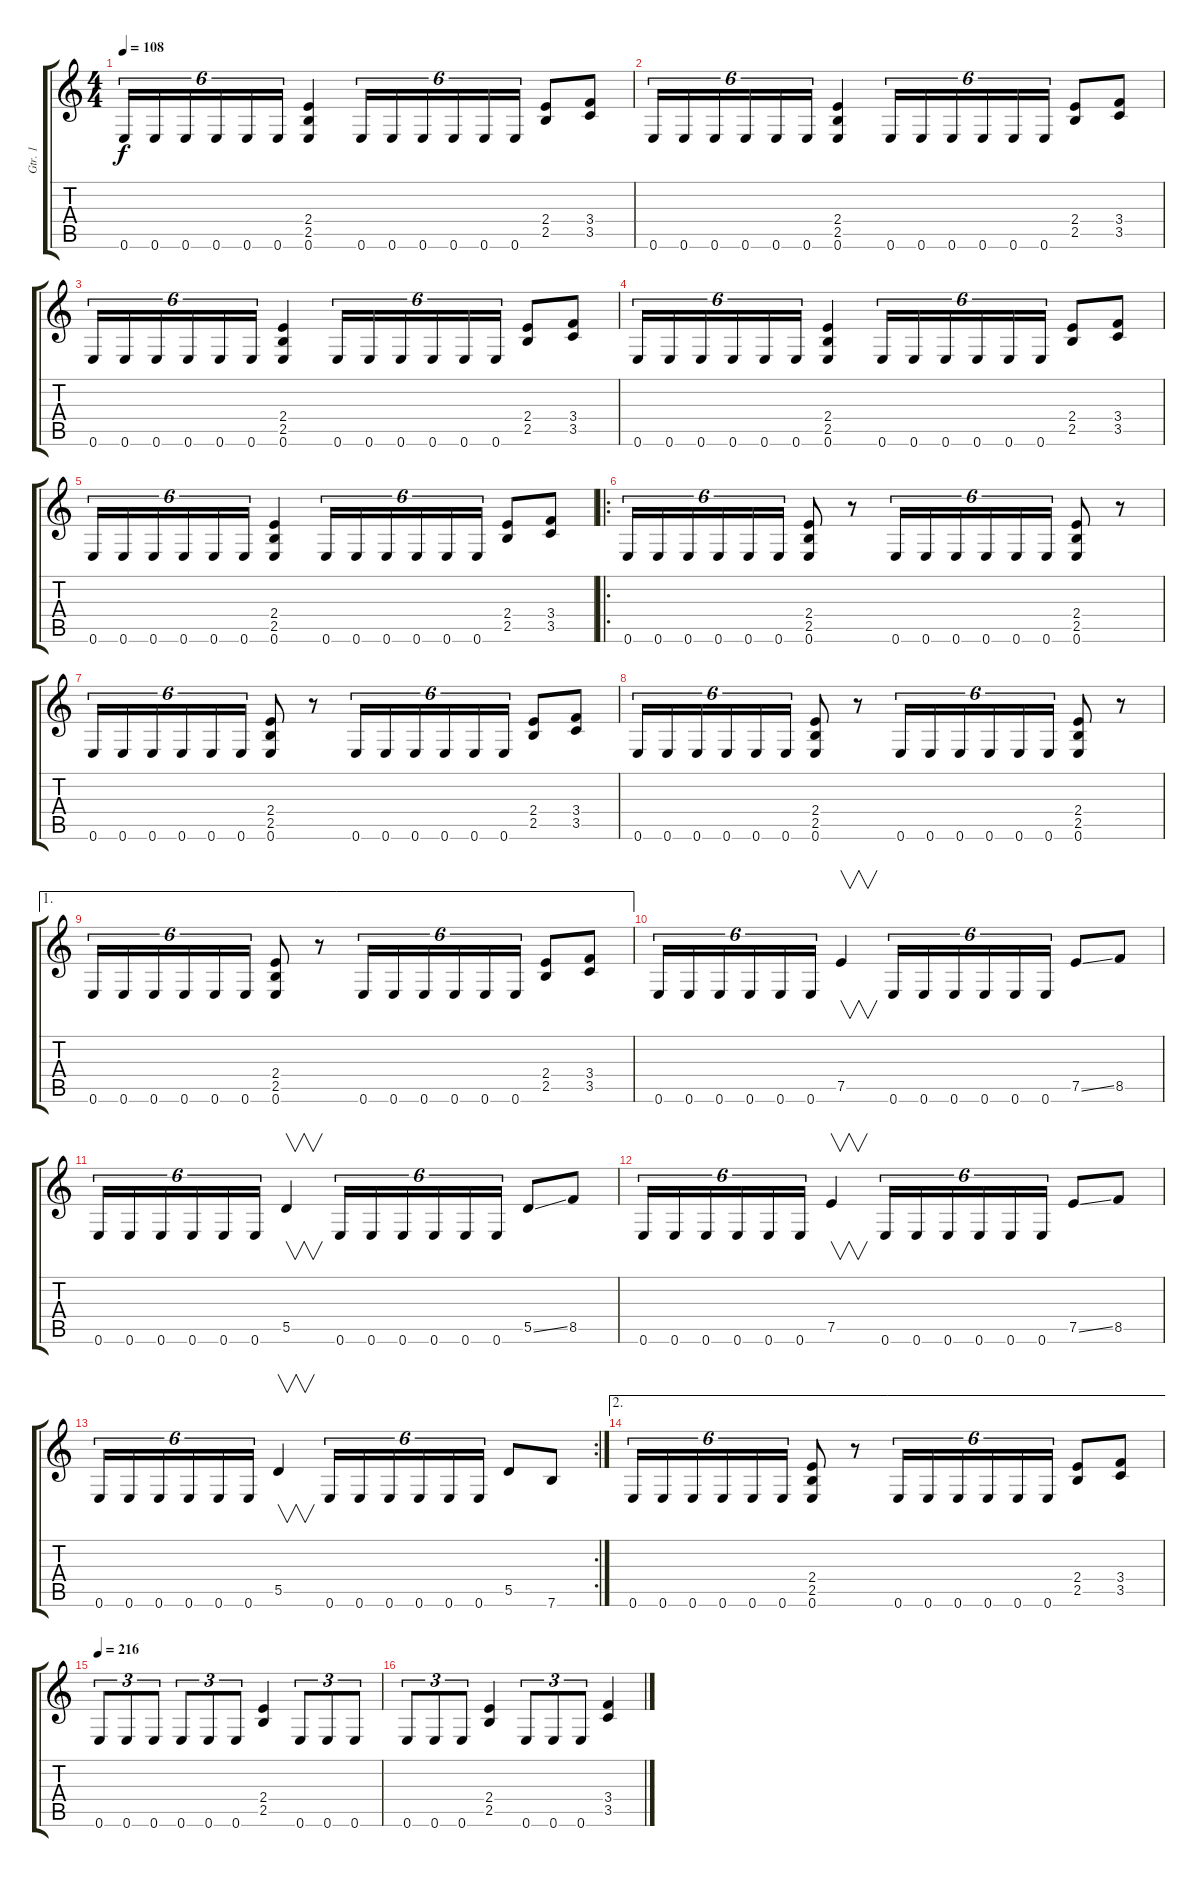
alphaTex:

\track ("Gtr. 1" "Gtr. 1") {instrument distortionguitar}
\staff {score tabs}
\tuning (E4 B3 G3 D3 A2 E2) {hide}
\ts (4 4)
\tempo 108
\clef g2
\ks c
0.6.16{tu (6 4) dy f} 0.6.16{tu (6 4)} 0.6.16{tu (6 4)} 0.6.16{tu (6 4)} 0.6.16{tu (6 4)} 0.6.16{tu (6 4)} (2.4 2.5 0.6).4 0.6.16{tu (6 4)} 0.6.16{tu (6 4)} 0.6.16{tu (6 4)} 0.6.16{tu (6 4)} 0.6.16{tu (6 4)} 0.6.16{tu (6 4)} (2.4 2.5).8 (3.4 3.5).8 |
0.6.16{tu (6 4)} 0.6.16{tu (6 4)} 0.6.16{tu (6 4)} 0.6.16{tu (6 4)} 0.6.16{tu (6 4)} 0.6.16{tu (6 4)} (2.4 2.5 0.6).4 0.6.16{tu (6 4)} 0.6.16{tu (6 4)} 0.6.16{tu (6 4)} 0.6.16{tu (6 4)} 0.6.16{tu (6 4)} 0.6.16{tu (6 4)} (2.4 2.5).8 (3.4 3.5).8 |
0.6.16{tu (6 4)} 0.6.16{tu (6 4)} 0.6.16{tu (6 4)} 0.6.16{tu (6 4)} 0.6.16{tu (6 4)} 0.6.16{tu (6 4)} (2.4 2.5 0.6).4 0.6.16{tu (6 4)} 0.6.16{tu (6 4)} 0.6.16{tu (6 4)} 0.6.16{tu (6 4)} 0.6.16{tu (6 4)} 0.6.16{tu (6 4)} (2.4 2.5).8 (3.4 3.5).8 |
0.6.16{tu (6 4)} 0.6.16{tu (6 4)} 0.6.16{tu (6 4)} 0.6.16{tu (6 4)} 0.6.16{tu (6 4)} 0.6.16{tu (6 4)} (2.4 2.5 0.6).4 0.6.16{tu (6 4)} 0.6.16{tu (6 4)} 0.6.16{tu (6 4)} 0.6.16{tu (6 4)} 0.6.16{tu (6 4)} 0.6.16{tu (6 4)} (2.4 2.5).8 (3.4 3.5).8 |
0.6.16{tu (6 4)} 0.6.16{tu (6 4)} 0.6.16{tu (6 4)} 0.6.16{tu (6 4)} 0.6.16{tu (6 4)} 0.6.16{tu (6 4)} (2.4 2.5 0.6).4 0.6.16{tu (6 4)} 0.6.16{tu (6 4)} 0.6.16{tu (6 4)} 0.6.16{tu (6 4)} 0.6.16{tu (6 4)} 0.6.16{tu (6 4)} (2.4 2.5).8 (3.4 3.5).8 |
\ro
0.6.16{tu (6 4)} 0.6.16{tu (6 4)} 0.6.16{tu (6 4)} 0.6.16{tu (6 4)} 0.6.16{tu (6 4)} 0.6.16{tu (6 4)} (2.4 2.5 0.6).8 r.8 0.6.16{tu (6 4)} 0.6.16{tu (6 4)} 0.6.16{tu (6 4)} 0.6.16{tu (6 4)} 0.6.16{tu (6 4)} 0.6.16{tu (6 4)} (2.4 2.5 0.6).8 r.8 |
0.6.16{tu (6 4)} 0.6.16{tu (6 4)} 0.6.16{tu (6 4)} 0.6.16{tu (6 4)} 0.6.16{tu (6 4)} 0.6.16{tu (6 4)} (2.4 2.5 0.6).8 r.8 0.6.16{tu (6 4)} 0.6.16{tu (6 4)} 0.6.16{tu (6 4)} 0.6.16{tu (6 4)} 0.6.16{tu (6 4)} 0.6.16{tu (6 4)} (2.4 2.5).8 (3.4 3.5).8 |
0.6.16{tu (6 4)} 0.6.16{tu (6 4)} 0.6.16{tu (6 4)} 0.6.16{tu (6 4)} 0.6.16{tu (6 4)} 0.6.16{tu (6 4)} (2.4 2.5 0.6).8 r.8 0.6.16{tu (6 4)} 0.6.16{tu (6 4)} 0.6.16{tu (6 4)} 0.6.16{tu (6 4)} 0.6.16{tu (6 4)} 0.6.16{tu (6 4)} (2.4 2.5 0.6).8 r.8 |
\ae 1
0.6.16{tu (6 4)} 0.6.16{tu (6 4)} 0.6.16{tu (6 4)} 0.6.16{tu (6 4)} 0.6.16{tu (6 4)} 0.6.16{tu (6 4)} (2.4 2.5 0.6).8 r.8 0.6.16{tu (6 4)} 0.6.16{tu (6 4)} 0.6.16{tu (6 4)} 0.6.16{tu (6 4)} 0.6.16{tu (6 4)} 0.6.16{tu (6 4)} (2.4 2.5).8 (3.4 3.5).8 |
0.6.16{tu (6 4)} 0.6.16{tu (6 4)} 0.6.16{tu (6 4)} 0.6.16{tu (6 4)} 0.6.16{tu (6 4)} 0.6.16{tu (6 4)} 7.5.4{v} 0.6.16{tu (6 4)} 0.6.16{tu (6 4)} 0.6.16{tu (6 4)} 0.6.16{tu (6 4)} 0.6.16{tu (6 4)} 0.6.16{tu (6 4)} 7.5{ss}.8 8.5.8 |
0.6.16{tu (6 4)} 0.6.16{tu (6 4)} 0.6.16{tu (6 4)} 0.6.16{tu (6 4)} 0.6.16{tu (6 4)} 0.6.16{tu (6 4)} 5.5.4{v} 0.6.16{tu (6 4)} 0.6.16{tu (6 4)} 0.6.16{tu (6 4)} 0.6.16{tu (6 4)} 0.6.16{tu (6 4)} 0.6.16{tu (6 4)} 5.5{ss}.8 8.5.8 |
0.6.16{tu (6 4)} 0.6.16{tu (6 4)} 0.6.16{tu (6 4)} 0.6.16{tu (6 4)} 0.6.16{tu (6 4)} 0.6.16{tu (6 4)} 7.5.4{v} 0.6.16{tu (6 4)} 0.6.16{tu (6 4)} 0.6.16{tu (6 4)} 0.6.16{tu (6 4)} 0.6.16{tu (6 4)} 0.6.16{tu (6 4)} 7.5{ss}.8 8.5.8 |
\rc 2
0.6.16{tu (6 4)} 0.6.16{tu (6 4)} 0.6.16{tu (6 4)} 0.6.16{tu (6 4)} 0.6.16{tu (6 4)} 0.6.16{tu (6 4)} 5.5.4{v} 0.6.16{tu (6 4)} 0.6.16{tu (6 4)} 0.6.16{tu (6 4)} 0.6.16{tu (6 4)} 0.6.16{tu (6 4)} 0.6.16{tu (6 4)} 5.5.8 7.6.8 |
\ae 2
0.6.16{tu (6 4)} 0.6.16{tu (6 4)} 0.6.16{tu (6 4)} 0.6.16{tu (6 4)} 0.6.16{tu (6 4)} 0.6.16{tu (6 4)} (2.4 2.5 0.6).8 r.8 0.6.16{tu (6 4)} 0.6.16{tu (6 4)} 0.6.16{tu (6 4)} 0.6.16{tu (6 4)} 0.6.16{tu (6 4)} 0.6.16{tu (6 4)} (2.4 2.5).8 (3.4 3.5).8 |
\tempo 216
0.6.8{tu (3 2)} 0.6.8{tu (3 2)} 0.6.8{tu (3 2)} 0.6.8{tu (3 2)} 0.6.8{tu (3 2)} 0.6.8{tu (3 2)} (2.4 2.5).4 0.6.8{tu (3 2)} 0.6.8{tu (3 2)} 0.6.8{tu (3 2)} |
0.6.8{tu (3 2)} 0.6.8{tu (3 2)} 0.6.8{tu (3 2)} (2.4 2.5).4 0.6.8{tu (3 2)} 0.6.8{tu (3 2)} 0.6.8{tu (3 2)} (3.4 3.5).4
